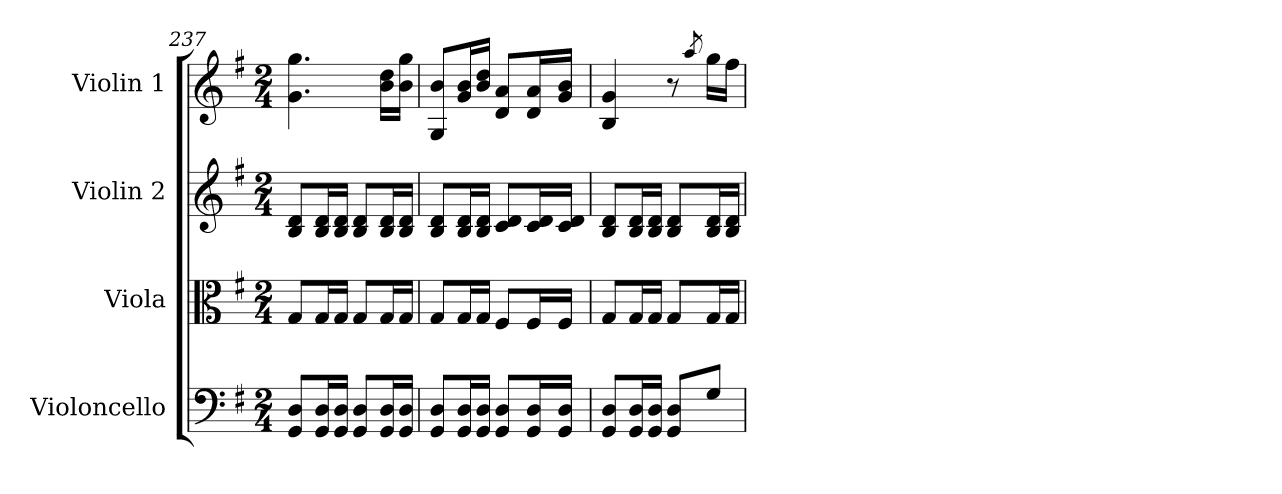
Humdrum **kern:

**kern	**kern	**kern	**kern
*part4	*part3	*part2	*part1
*staff4	*staff3	*staff2	*staff1
*I"Violoncello	*I"Viola	*I"Violin 2	*I"Violin 1
*I'Vc	*I'Vla	*I'Vln	*I'Vln
*clefF4	*clefC3	*clefG2	*clefG2
*k[f#]	*k[f#]	*k[f#]	*k[f#]
*M2/4	*M2/4	*M2/4	*M2/4
=237	=237	=237	=237
8GG/ 8D/L	8G/L	8B/ 8d/L	4.g\ 4.gg\
16GG/ 16D/L	16G/L	16B/ 16d/L	.
16GG/ 16D/JJ	16G/JJ	16B/ 16d/JJ	.
8GG/ 8D/L	8G/L	8B/ 8d/L	.
16GG/ 16D/L	16G/L	16B/ 16d/L	16b\ 16dd\LL
16GG/ 16D/JJ	16G/JJ	16B/ 16d/JJ	16b\ 16gg\JJ
!!LO:LB:g=z
=238	=238	=238	=238
8GG/ 8D/L	8G/L	8B/ 8d/L	8G/ 8b/L
16GG/ 16D/L	16G/L	16B/ 16d/L	16g/ 16b/L
16GG/ 16D/JJ	16G/JJ	16B/ 16d/JJ	16b/ 16dd/JJ
8GG/ 8D/L	8F#/L	8c/ 8d/L	8d/ 8a/L
16GG/ 16D/L	16F#/L	16c/ 16d/L	16d/ 16a/L
16GG/ 16D/JJ	16F#/JJ	16c/ 16d/JJ	16g/ 16b/JJ
=239	=239	=239	=239
8GG/ 8D/L	8G/L	8B/ 8d/L	4B/ 4g/
16GG/ 16D/L	16G/L	16B/ 16d/L	.
16GG/ 16D/JJ	16G/JJ	16B/ 16d/JJ	.
8GG/ 8D/L	8G/L	8B/ 8d/L	8r
.	.	.	8qaa/
8G/J	16G/L	16B/ 16d/L	16gg\LL
.	16G/JJ	16B/ 16d/JJ	16ff#\JJ
=	=	=	=
*-	*-	*-	*-
